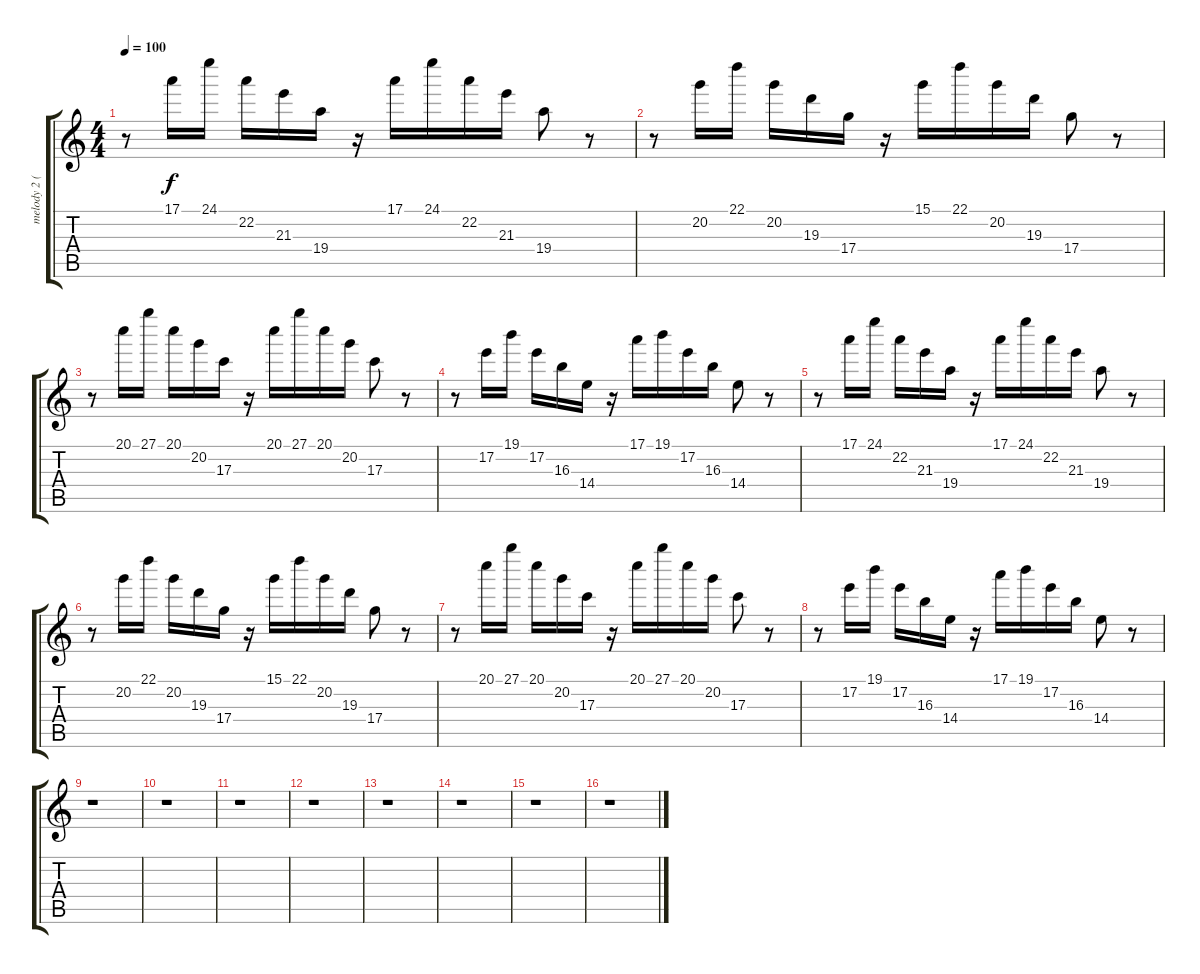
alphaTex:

\track ("melody 2 (1)" "melody 2 (") {instrument fretlessbass}
\staff {score tabs}
\tuning (E4 B3 G3 D3 A2 E2) {hide}
\ts (4 4)
\tempo 100
\clef g2
\ks c
r.8{dy f} 17.1.16 24.1.16 22.2.16 21.3.16 19.4.16 r.16 17.1.16 24.1.16 22.2.16 21.3.16 19.4.8 r.8 |
r.8 20.2.16 22.1.16 20.2.16 19.3.16 17.4.16 r.16 15.1.16 22.1.16 20.2.16 19.3.16 17.4.8 r.8 |
r.8 20.1.16 27.1.16 20.1.16 20.2.16 17.3.16 r.16 20.1.16 27.1.16 20.1.16 20.2.16 17.3.8 r.8 |
r.8 17.2.16 19.1.16 17.2.16 16.3.16 14.4.16 r.16 17.1.16 19.1.16 17.2.16 16.3.16 14.4.8 r.8 |
r.8 17.1.16 24.1.16 22.2.16 21.3.16 19.4.16 r.16 17.1.16 24.1.16 22.2.16 21.3.16 19.4.8 r.8 |
r.8 20.2.16 22.1.16 20.2.16 19.3.16 17.4.16 r.16 15.1.16 22.1.16 20.2.16 19.3.16 17.4.8 r.8 |
r.8 20.1.16 27.1.16 20.1.16 20.2.16 17.3.16 r.16 20.1.16 27.1.16 20.1.16 20.2.16 17.3.8 r.8 |
r.8 17.2.16 19.1.16 17.2.16 16.3.16 14.4.16 r.16 17.1.16 19.1.16 17.2.16 16.3.16 14.4.8 r.8 |
r.1 |
r.1 |
r.1 |
r.1 |
r.1 |
r.1 |
r.1 |
r.1
